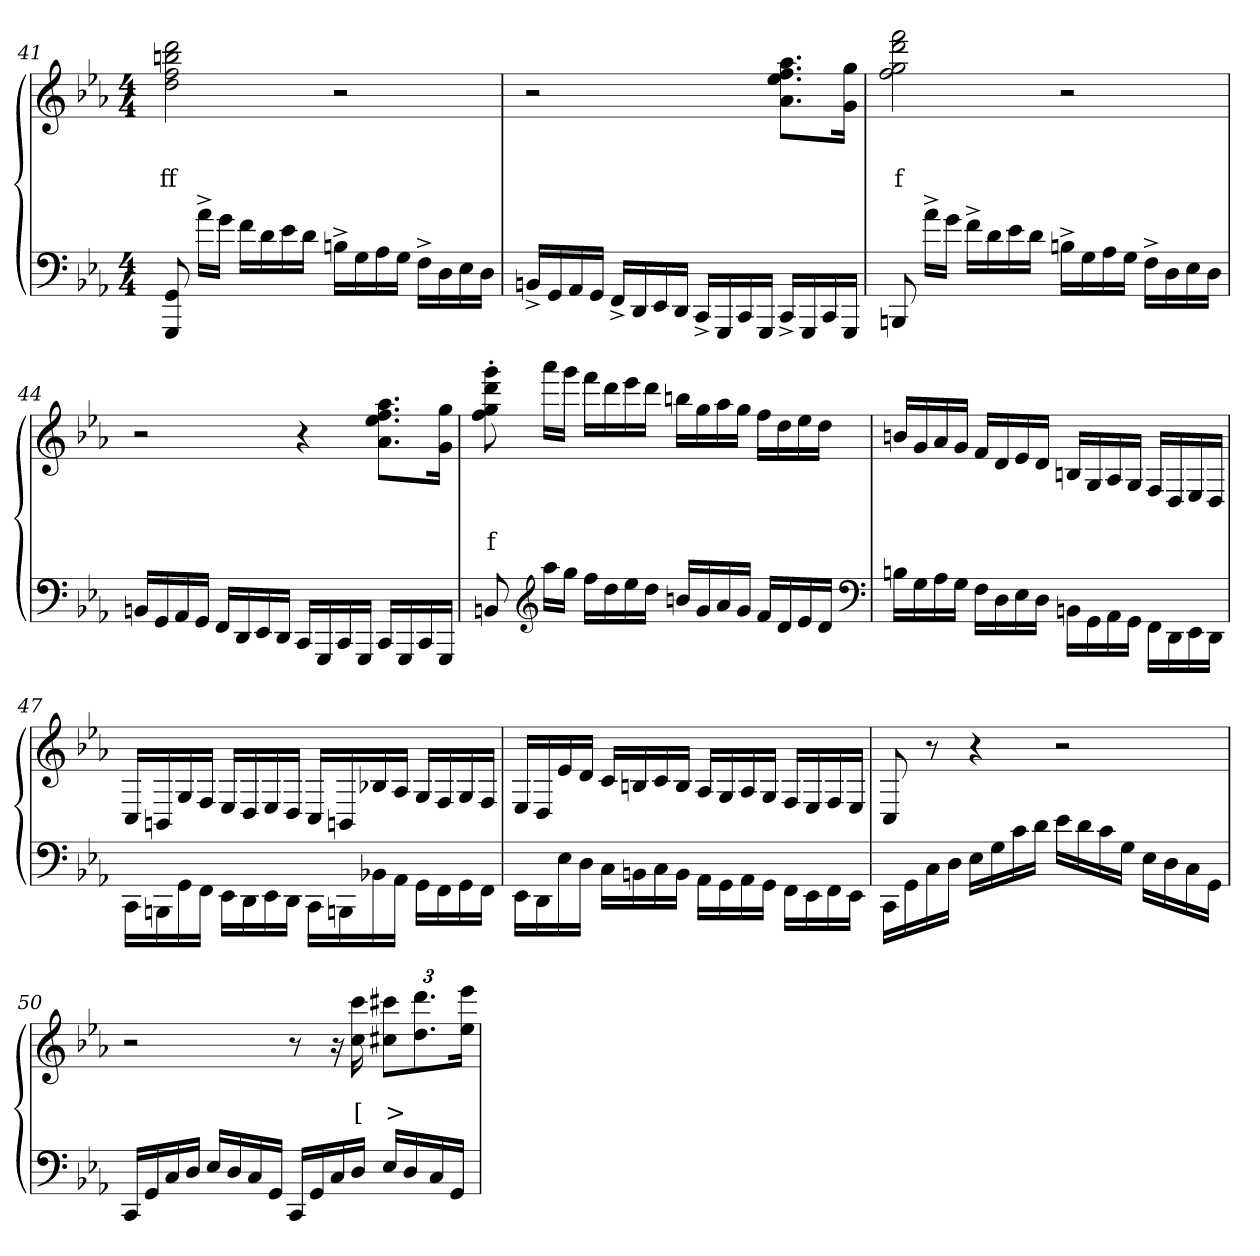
**kern	**kern	**text	**text
*part2	*part1	*part1	*part1
*staff2	*staff1	*staff1	*staff1
*clefF4	*clefG2	*	*
*k[b-e-a-]	*k[b-e-a-]	*	*
*M4/4	*M4/4	*	*
=41	=41	=41	=41
8GG 8GGG	2ddd 2bbn 2ff 2dd	.	ff
16a-^>LL	.	.	.
16gJJ	.	.	.
16fLL	.	.	.
16d	.	.	.
16e-	.	.	.
16dJJ	.	.	.
16Bn^>LL	2r	.	.
16G	.	.	.
16A-	.	.	.
16GJJ	.	.	.
16F^>LL	.	.	.
16D	.	.	.
16E-	.	.	.
16DJJ	.	.	.
=42	=42	=42	=42
16BBn^>LL	2r	.	.
16GG	.	.	.
16AA-	.	.	.
16GGJJ	.	.	.
16FF^>LL	.	.	.
16DD	.	.	.
16EE-	.	.	.
16DDJJ	.	.	.
16CC^>LL	4ryy	.	.
16GGG	.	.	.
16CC	.	.	.
16GGGJJ	.	.	.
16CC^>LL	8.aa- 8.ff 8.ee- 8.a-L	.	.
16GGG	.	.	.
16CC	.	.	.
16GGGJJ	16gg 16gJk	.	.
=43	=43	=43	=43
8BBBn	2fff 2ddd 2gg 2ff	.	f
16a-^>LL	.	.	.
16gJJ	.	.	.
16f^>LL	.	.	.
16d	.	.	.
16e-	.	.	.
16dJJ	.	.	.
16Bn^>LL	2r	.	.
16G	.	.	.
16A-	.	.	.
16GJJ	.	.	.
16F^>LL	.	.	.
16D	.	.	.
16E-	.	.	.
16DJJ	.	.	.
=44	=44	=44	=44
16BBnLL	2r	.	.
16GG	.	.	.
16AA-	.	.	.
16GGJJ	.	.	.
16FFLL	.	.	.
16DD	.	.	.
16EE-	.	.	.
16DDJJ	.	.	.
16CCLL	4r	.	.
16GGG	.	.	.
16CC	.	.	.
16GGGJJ	.	.	.
16CCLL	8.aa- 8.ff 8.ee- 8.a-L	.	.
16GGG	.	.	.
16CC	.	.	.
16GGGJJ	16gg 16gJk	.	.
=45	=45	=45	=45
8BBn	8ggg'> 8ddd'> 8gg'> 8ff'>	.	f
*clefG2	*	*	*
16aa-LL	16aaa-LL	.	.
16ggJJ	16gggJJ	.	.
16ffLL	16fffLL	.	.
16dd	16ddd	.	.
16ee-	16eee-	.	.
16ddJJ	16dddJJ	.	.
16bnLL	16bbnLL	.	.
16g	16gg	.	.
16a-	16aa-	.	.
16gJJ	16ggJJ	.	.
16fLL	16ffLL	.	.
16d	16dd	.	.
16e-	16ee-	.	.
16dJJ	16ddJJ	.	.
*clefF4	*	*	*
=46	=46	=46	=46
16BnLL	16bnLL	.	.
16G	16g	.	.
16A-	16a-	.	.
16GJJ	16gJJ	.	.
16FLL	16fLL	.	.
16D	16d	.	.
16E-	16e-	.	.
16DJJ	16dJJ	.	.
16BBn\LL	16BLL	.	.
16GG	16G	.	.
16AA-	16A-	.	.
16GGJJ	16GJJ	.	.
16FF\LL	16FLL	.	.
16DD	16D	.	.
16EE-	16E-	.	.
16DDJJ	16DJJ	.	.
=47	=47	=47	=47
16CC\LL	16CLL	.	.
16BBBn	16BBn	.	.
16GG	16G	.	.
16FFJJ	16FJJ	.	.
16EE-LL	16E-LL	.	.
16DD\	16D	.	.
16EE-	16E-	.	.
16DDJJ	16DJJ	.	.
16CCLL	16CLL	.	.
16BBBn\	16BBn	.	.
16BB-X	16B-X	.	.
16AA-JJ	16A-JJ	.	.
16GG\LL	16GLL	.	.
16FF	16F	.	.
16GG	16G	.	.
16FFJJ	16FJJ	.	.
=48	=48	=48	=48
16EE-LL	16E-LL	.	.
16DD\	16D	.	.
16E-	16e-	.	.
16DJJ	16dJJ	.	.
16C\LL	16cLL	.	.
16BBn	16Bn	.	.
16C	16c	.	.
16BBJJ	16BJJ	.	.
16AA-\LL	16A-LL	.	.
16GG	16G	.	.
16AA-	16A-	.	.
16GGJJ	16GJJ	.	.
16FF\LL	16FLL	.	.
16EE-	16E-	.	.
16FF	16F	.	.
16EE-JJ	16E-JJ	.	.
=49	=49	=49	=49
16CC\LL	8C	.	.
16GG	.	.	.
16C	8r	.	.
16DJJ	.	.	.
16E-\LL	4r	.	.
16G	.	.	.
16c	.	.	.
16dJJ	.	.	.
16e-LL	2r	.	.
16d	.	.	.
16c	.	.	.
16GJJ	.	.	.
16E-\LL	.	.	.
16D	.	.	.
16C	.	.	.
16GGJJ	.	.	.
=50	=50	=50	=50
16CCLL	2r	.	.
16GG	.	.	.
16C	.	.	.
16DJJ	.	.	.
16E-LL	.	.	.
16D	.	.	.
16C	.	.	.
16GGJJ	.	.	.
16CCLL	8r	.	.
16GG	.	.	.
16C	16r	.	.
16DJJ	16ccc 16cc	.	[
16E-LL	12ccc#X 12cc#XL	.	>
16D	.	.	.
.	12.ddd 12.dd	.	.
16C	.	.	.
16GGJJ	.	.	.
.	24eee- 24ee-Jk	.	.
=	=	=	=
*-	*-	*-	*-
